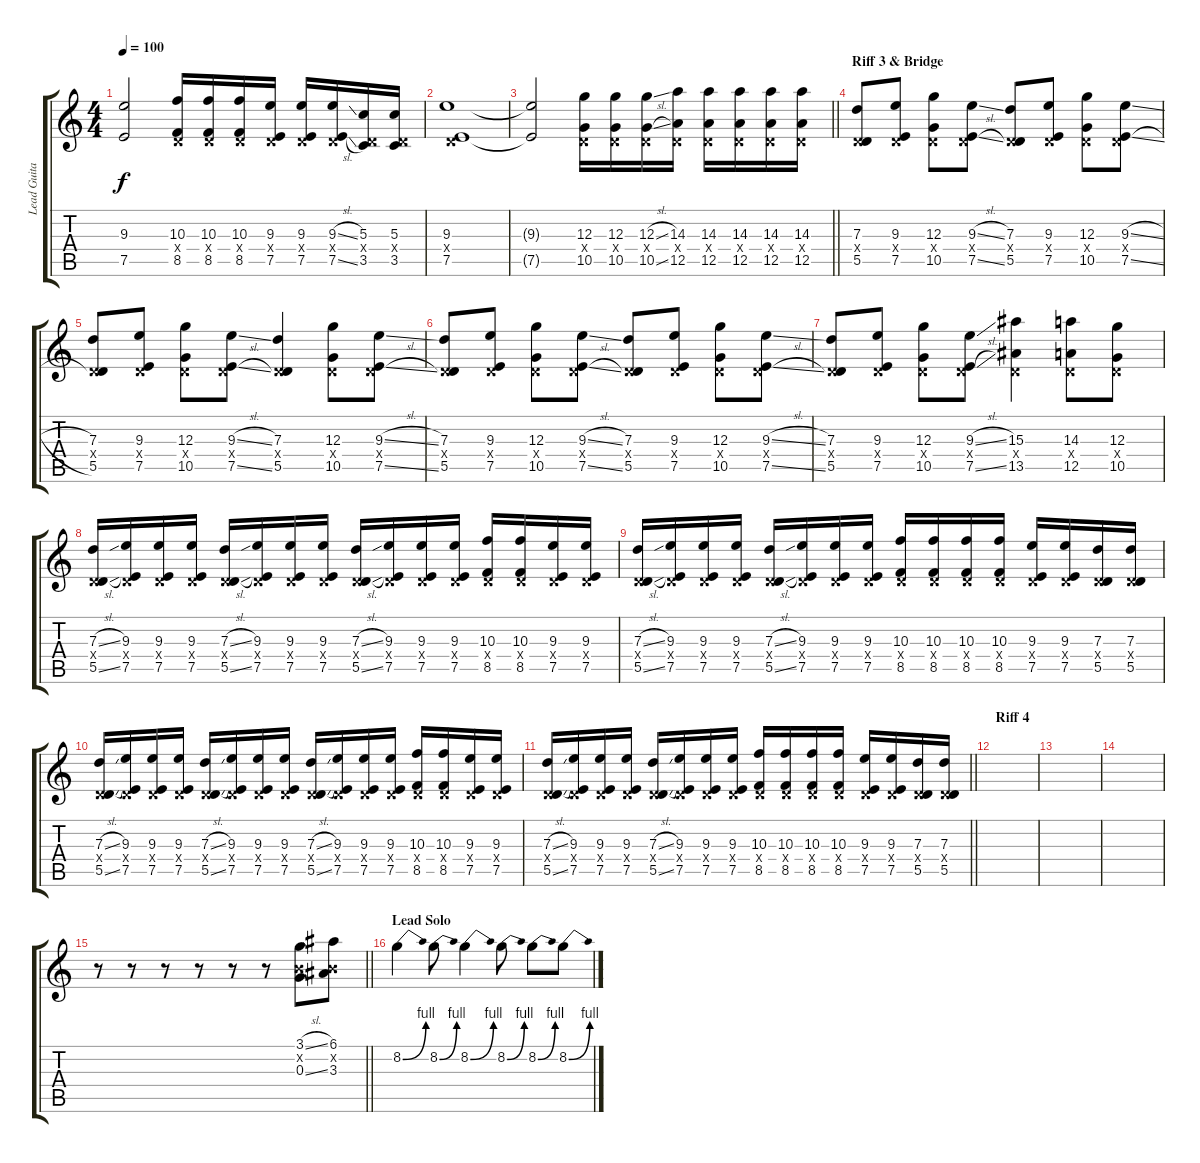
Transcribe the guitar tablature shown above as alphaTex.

\track ("Lead Guitar" "Lead Guita") {instrument distortionguitar}
\staff {score tabs}
\tuning (E4 B3 G3 D3 A2 E2) {hide}
\ts (4 4)
\tempo 100
\clef g2
\ks c
(9.3{t} 7.5{t}).2{dy f} (10.3 0.4{x} 8.5).16 (10.3 0.4{x} 8.5).16 (10.3 0.4{x} 8.5).16 (9.3 0.4{x} 7.5).16 (9.3 0.4{x} 7.5).16 (9.3{sl} 0.4{x} 7.5{sl}).16 (5.3 0.4{x} 3.5).16 (5.3 0.4{x} 3.5).16 |
(9.3 0.4{x} 7.5).1 |
\barLineRight lightlight
(9.3{t} 7.5{t}).2 (12.3 0.4{x} 10.5).16 (12.3 0.4{x} 10.5).16 (12.3{sl} 0.4{x} 10.5{sl}).16 (14.3 0.4{x} 12.5).16 (14.3 0.4{x} 12.5).16 (14.3 0.4{x} 12.5).16 (14.3 0.4{x} 12.5).16 (14.3 0.4{x} 12.5).16 |
\section ("" "Riff 3 & Bridge")
(7.3 0.4{x} 5.5).8 (9.3 0.4{x} 7.5).8 (12.3 0.4{x} 10.5).8 (9.3{sl} 0.4{x} 7.5{sl}).8 (7.3 0.4{x} 5.5).8 (9.3 0.4{x} 7.5).8 (12.3 0.4{x} 10.5).8 (9.3{sl} 0.4{x} 7.5{sl}).8 |
(7.3 0.4{x} 5.5).8 (9.3 0.4{x} 7.5).8 (12.3 0.4{x} 10.5).8 (9.3{sl} 0.4{x} 7.5{sl}).8 (7.3 0.4{x} 5.5).4 (12.3 0.4{x} 10.5).8 (9.3{sl} 0.4{x} 7.5{sl}).8 |
(7.3 0.4{x} 5.5).8 (9.3 0.4{x} 7.5).8 (12.3 0.4{x} 10.5).8 (9.3{sl} 0.4{x} 7.5{sl}).8 (7.3 0.4{x} 5.5).8 (9.3 0.4{x} 7.5).8 (12.3 0.4{x} 10.5).8 (9.3{sl} 0.4{x} 7.5{sl}).8 |
(7.3 0.4{x} 5.5).8 (9.3 0.4{x} 7.5).8 (12.3 0.4{x} 10.5).8 (9.3{sl} 0.4{x} 7.5{sl}).8 (15.3 0.4{x} 13.5).4 (14.3 0.4{x} 12.5).8 (12.3 0.4{x} 10.5).8 |
(7.3{sl} 0.4{x} 5.5{sl}).16 (9.3 0.4{x} 7.5).16 (9.3 0.4{x} 7.5).16 (9.3 0.4{x} 7.5).16 (7.3{sl} 0.4{x} 5.5{sl}).16 (9.3 0.4{x} 7.5).16 (9.3 0.4{x} 7.5).16 (9.3 0.4{x} 7.5).16 (7.3{sl} 0.4{x} 5.5{sl}).16 (9.3 0.4{x} 7.5).16 (9.3 0.4{x} 7.5).16 (9.3 0.4{x} 7.5).16 (10.3 0.4{x} 8.5).16 (10.3 0.4{x} 8.5).16 (9.3 0.4{x} 7.5).16 (9.3 0.4{x} 7.5).16 |
(7.3{sl} 0.4{x} 5.5{sl}).16 (9.3 0.4{x} 7.5).16 (9.3 0.4{x} 7.5).16 (9.3 0.4{x} 7.5).16 (7.3{sl} 0.4{x} 5.5{sl}).16 (9.3 0.4{x} 7.5).16 (9.3 0.4{x} 7.5).16 (9.3 0.4{x} 7.5).16 (10.3 0.4{x} 8.5).16 (10.3 0.4{x} 8.5).16 (10.3 0.4{x} 8.5).16 (10.3 0.4{x} 8.5).16 (9.3 0.4{x} 7.5).16 (9.3 0.4{x} 7.5).16 (7.3 0.4{x} 5.5).16 (7.3 0.4{x} 5.5).16 |
(7.3{sl} 0.4{x} 5.5{sl}).16 (9.3 0.4{x} 7.5).16 (9.3 0.4{x} 7.5).16 (9.3 0.4{x} 7.5).16 (7.3{sl} 0.4{x} 5.5{sl}).16 (9.3 0.4{x} 7.5).16 (9.3 0.4{x} 7.5).16 (9.3 0.4{x} 7.5).16 (7.3{sl} 0.4{x} 5.5{sl}).16 (9.3 0.4{x} 7.5).16 (9.3 0.4{x} 7.5).16 (9.3 0.4{x} 7.5).16 (10.3 0.4{x} 8.5).16 (10.3 0.4{x} 8.5).16 (9.3 0.4{x} 7.5).16 (9.3 0.4{x} 7.5).16 |
\barLineRight lightlight
(7.3{sl} 0.4{x} 5.5{sl}).16 (9.3 0.4{x} 7.5).16 (9.3 0.4{x} 7.5).16 (9.3 0.4{x} 7.5).16 (7.3{sl} 0.4{x} 5.5{sl}).16 (9.3 0.4{x} 7.5).16 (9.3 0.4{x} 7.5).16 (9.3 0.4{x} 7.5).16 (10.3 0.4{x} 8.5).16 (10.3 0.4{x} 8.5).16 (10.3 0.4{x} 8.5).16 (10.3 0.4{x} 8.5).16 (9.3 0.4{x} 7.5).16 (9.3 0.4{x} 7.5).16 (7.3 0.4{x} 5.5).16 (7.3 0.4{x} 5.5).16 |
\section ("" "Riff 4")
|
|
|
\barLineRight lightlight
r.8 r.8 r.8 r.8 r.8 r.8 (3.1{sl} 0.2{x} 0.3{sl}).8 (6.1 0.2{x} 3.3).8 |
\section ("" "Lead Solo")
8.2{be (bend 0 0 60 4)}.4 8.2{be (bend 0 0 60 4)}.8 8.2{be (bend 0 0 60 4)}.4 8.2{be (bend 0 0 60 4)}.8 8.2{be (bend 0 0 60 4)}.8 8.2{be (bend 0 0 60 4)}.8
